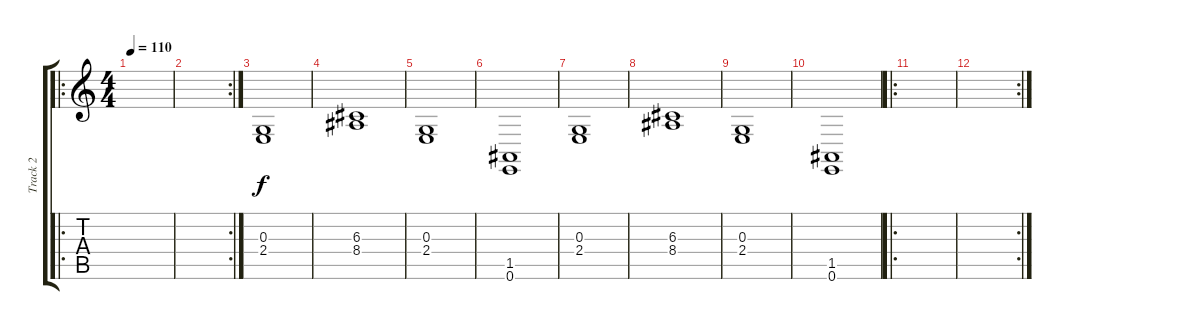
\track ("Track 2" "Track 2") {instrument stringensemble1}
\staff {score tabs}
\tuning (E4 B3 G3 D3 A2 E2) {hide}
\ro
\ts (4 4)
\tempo 110
\clef g2
\ks c
|
\rc 2
|
(0.3 2.4).1 |
(6.3 8.4).1 |
(0.3 2.4).1 |
(1.5 0.6).1 |
(0.3 2.4).1 |
(6.3 8.4).1 |
(0.3 2.4).1 |
(1.5 0.6).1 |
\ro
|
\rc 2
